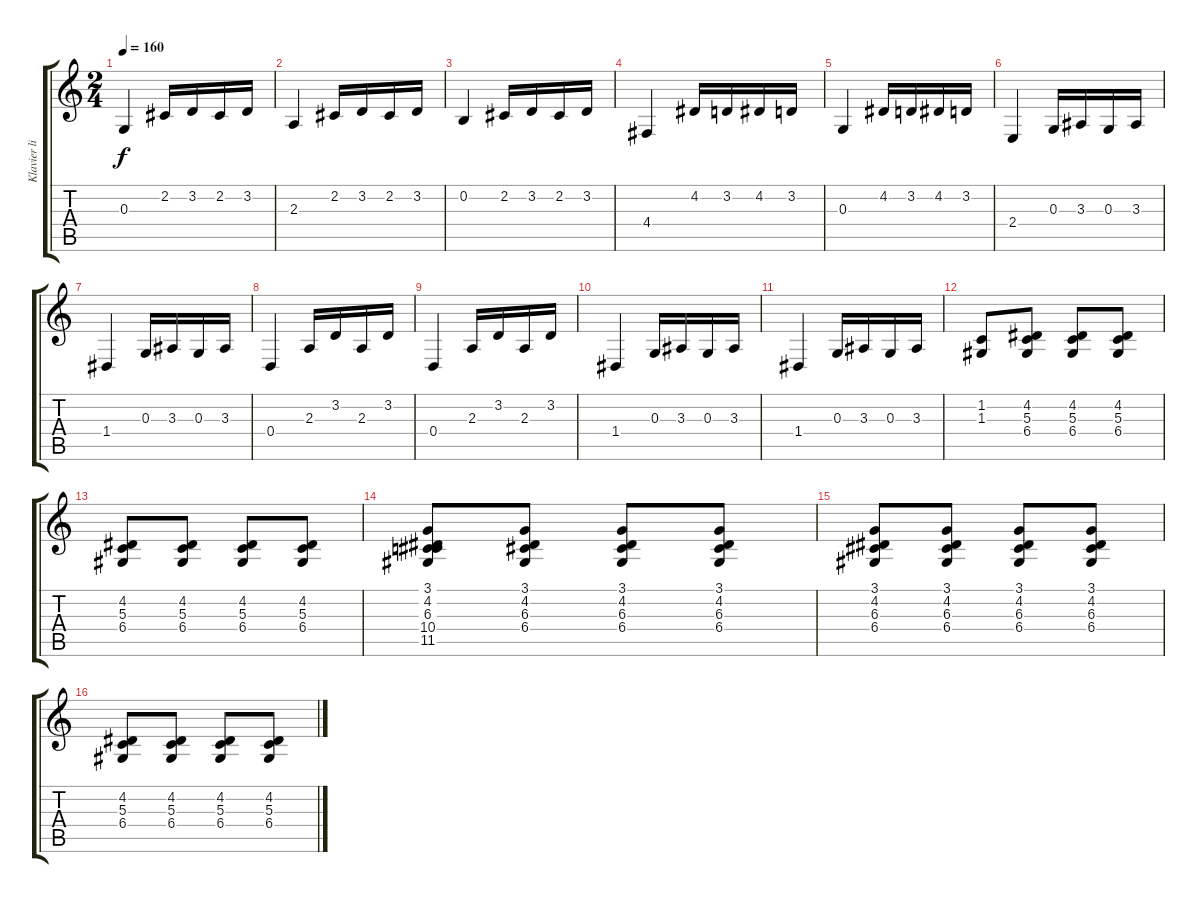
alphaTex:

\track ("Klavier linke Hand" "Klavier li") {instrument acousticgrandpiano}
\staff {score tabs}
\tuning (E4 B3 G3 D3 A2 E2) {hide}
\ts (2 4)
\tempo 160
\clef g2
\ks c
0.3.4{dy f} 2.2.16 3.2.16 2.2.16 3.2.16 |
2.3.4 2.2.16 3.2.16 2.2.16 3.2.16 |
0.2.4 2.2.16 3.2.16 2.2.16 3.2.16 |
4.4.4 4.2.16 3.2.16 4.2.16 3.2.16 |
0.3.4 4.2.16 3.2.16 4.2.16 3.2.16 |
2.4.4 0.3.16 3.3.16 0.3.16 3.3.16 |
1.4.4 0.3.16 3.3.16 0.3.16 3.3.16 |
0.4.4 2.3.16 3.2.16 2.3.16 3.2.16 |
0.4.4 2.3.16 3.2.16 2.3.16 3.2.16 |
1.4.4 0.3.16 3.3.16 0.3.16 3.3.16 |
1.4.4 0.3.16 3.3.16 0.3.16 3.3.16 |
(1.2 1.3).8 (4.2 5.3 6.4).8 (4.2 5.3 6.4).8 (4.2 5.3 6.4).8 |
(4.2 5.3 6.4).8 (4.2 5.3 6.4).8 (4.2 5.3 6.4).8 (4.2 5.3 6.4).8 |
(3.1 4.2 6.3 10.4 11.5).8 (3.1 4.2 6.3 6.4).8 (3.1 4.2 6.3 6.4).8 (3.1 4.2 6.3 6.4).8 |
(3.1 4.2 6.3 6.4).8 (3.1 4.2 6.3 6.4).8 (3.1 4.2 6.3 6.4).8 (3.1 4.2 6.3 6.4).8 |
(4.2 5.3 6.4).8 (4.2 5.3 6.4).8 (4.2 5.3 6.4).8 (4.2 5.3 6.4).8
